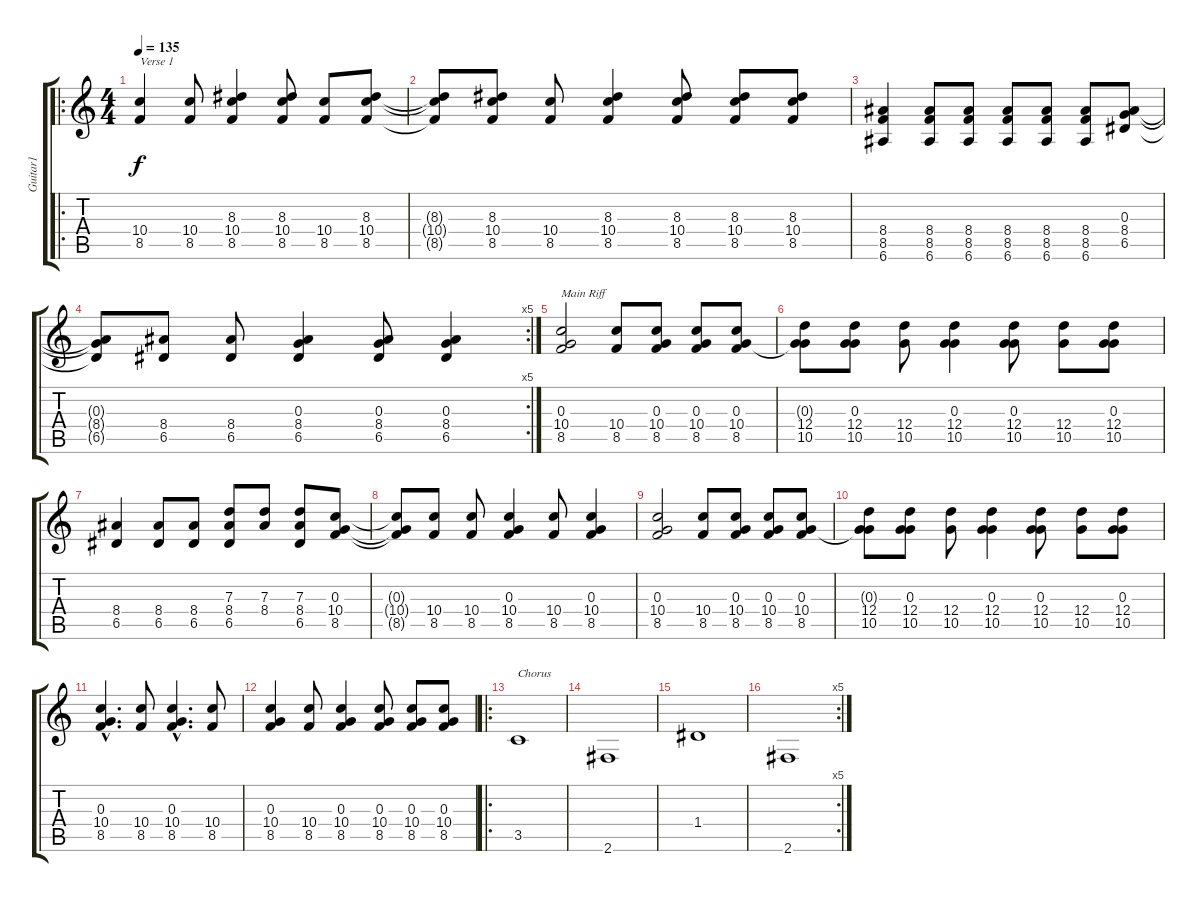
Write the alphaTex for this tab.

\track ("Guitar1" "Guitar1") {instrument acousticguitarsteel}
\staff {score tabs}
\tuning (E4 B3 G3 D3 A2 E2) {hide}
\ro
\ts (4 4)
\tempo 135
\clef g2
\ks c
(10.4 8.5).4{txt "Verse 1" dy f} (10.4 8.5).8 (8.3 10.4 8.5).4 (8.3 10.4 8.5).8 (10.4 8.5).8 (8.3 10.4 8.5).8 |
(8.3{t} 10.4{t} 8.5{t}).8 (8.3 10.4 8.5).8 (10.4 8.5).8 (8.3 10.4 8.5).4 (8.3 10.4 8.5).8 (8.3 10.4 8.5).8 (8.3 10.4 8.5).8 |
(8.4 8.5 6.6).4 (8.4 8.5 6.6).8 (8.4 8.5 6.6).8 (8.4 8.5 6.6).8 (8.4 8.5 6.6).8 (8.4 8.5 6.6).8 (0.3 8.4 6.5).8 |
\rc 5
(0.3{t} 8.4{t} 6.5{t}).8 (8.4 6.5).8 (8.4 6.5).8 (0.3 8.4 6.5).4 (0.3 8.4 6.5).8 (0.3 8.4 6.5).4 |
(0.3 10.4 8.5).2{txt "Main Riff"} (10.4 8.5).8 (0.3 10.4 8.5).8 (0.3 10.4 8.5).8 (0.3 10.4 8.5).8 |
(0.3{t} 12.4 10.5).8 (0.3 12.4 10.5).8 (12.4 10.5).8 (0.3 12.4 10.5).4 (0.3 12.4 10.5).8 (12.4 10.5).8 (0.3 12.4 10.5).8 |
(8.4 6.5).4 (8.4 6.5).8 (8.4 6.5).8 (7.3 8.4 6.5).8 (7.3 8.4).8 (7.3 8.4 6.5).8 (0.3 10.4 8.5).8 |
(0.3{t} 10.4{t} 8.5{t}).8 (10.4 8.5).8 (10.4 8.5).8 (0.3 10.4 8.5).4 (10.4 8.5).8 (0.3 10.4 8.5).4 |
(0.3 10.4 8.5).2 (10.4 8.5).8 (0.3 10.4 8.5).8 (0.3 10.4 8.5).8 (0.3 10.4 8.5).8 |
(0.3{t} 12.4 10.5).8 (0.3 12.4 10.5).8 (12.4 10.5).8 (0.3 12.4 10.5).4 (0.3 12.4 10.5).8 (12.4 10.5).8 (0.3 12.4 10.5).8 |
(0.3{hac} 10.4{hac} 8.5{hac}).4{d} (10.4 8.5).8 (0.3{hac} 10.4{hac} 8.5{hac}).4{d} (10.4 8.5).8 |
(0.3 10.4 8.5).4 (10.4 8.5).8 (0.3 10.4 8.5).4 (0.3 10.4 8.5).8 (0.3 10.4 8.5).8 (0.3 10.4 8.5).8 |
\ro
3.5.1{txt "Chorus" instrument overdrivenguitar} |
2.6.1{instrument overdrivenguitar} |
1.4.1{instrument overdrivenguitar} |
\rc 5
2.6.1{instrument overdrivenguitar}
